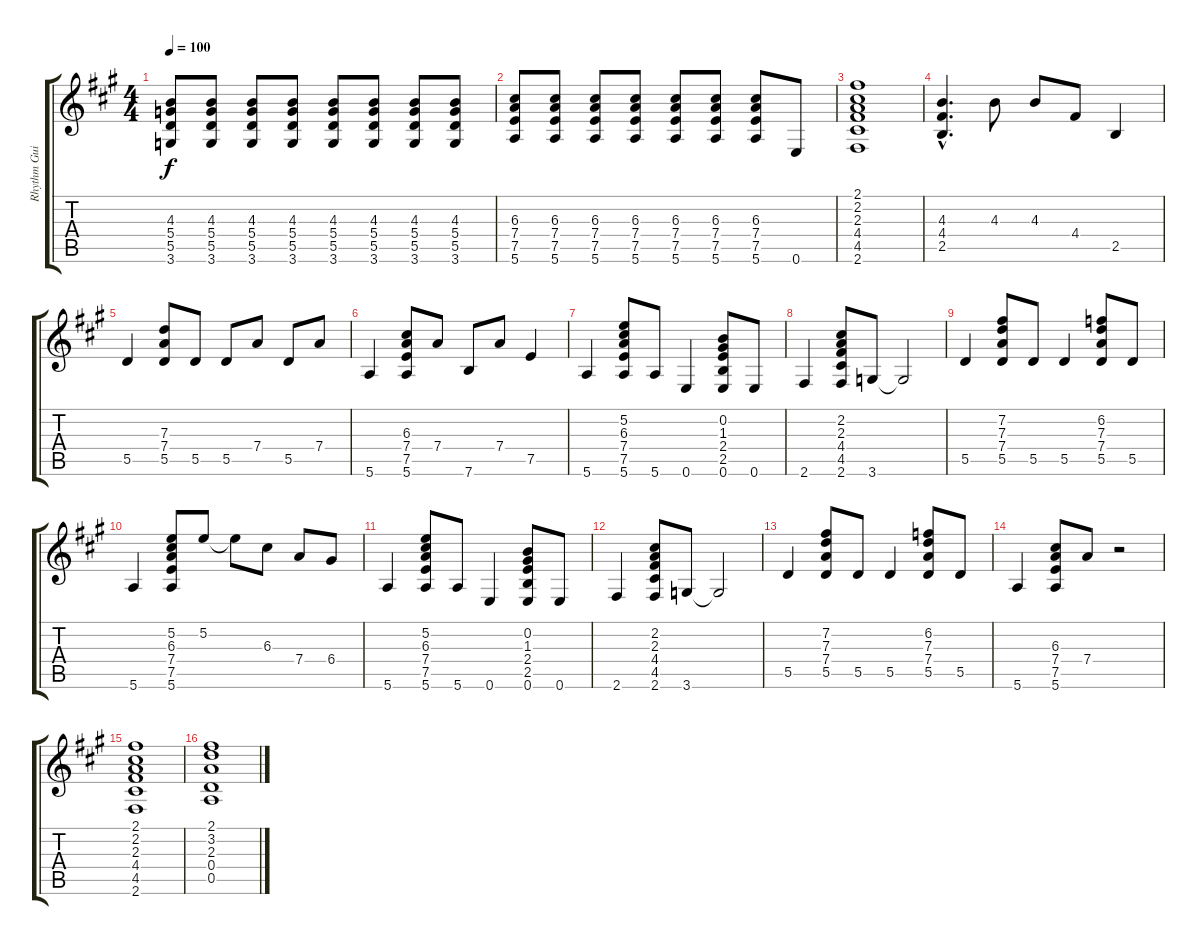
\track ("Rhythm Guitar" "Rhythm Gui") {instrument acousticguitarnylon}
\staff {score tabs}
\tuning (E4 B3 G3 D3 A2 E2) {hide}
\ts (4 4)
\tempo 100
\clef g2
\ks a
(4.3 5.4 5.5 3.6).8{dy f} (4.3 5.4 5.5 3.6).8 (4.3 5.4 5.5 3.6).8 (4.3 5.4 5.5 3.6).8 (4.3 5.4 5.5 3.6).8 (4.3 5.4 5.5 3.6).8 (4.3 5.4 5.5 3.6).8 (4.3 5.4 5.5 3.6).8 |
(6.3 7.4 7.5 5.6).8 (6.3 7.4 7.5 5.6).8 (6.3 7.4 7.5 5.6).8 (6.3 7.4 7.5 5.6).8 (6.3 7.4 7.5 5.6).8 (6.3 7.4 7.5 5.6).8 (6.3 7.4 7.5 5.6).8 0.6.8 |
(2.1 2.2 2.3 4.4 4.5 2.6).1 |
(4.3{hac} 4.4{hac} 2.5{hac}).4{d} 4.3.8 4.3.8 4.4.8 2.5.4 |
5.5.4 (7.3 7.4 5.5).8 5.5.8 5.5.8 7.4.8 5.5.8 7.4.8 |
5.6.4 (6.3 7.4 7.5 5.6).8 7.4.8 7.6.8 7.4.8 7.5.4 |
5.6.4 (5.2 6.3 7.4 7.5 5.6).8 5.6.8 0.6.4 (0.2 1.3 2.4 2.5 0.6).8 0.6.8 |
2.6.4 (2.2 2.3 4.4 4.5 2.6).8 3.6.8 3.6{t}.2 |
5.5.4 (7.2 7.3 7.4 5.5).8 5.5.8 5.5.4 (6.2 7.3 7.4 5.5).8 5.5.8 |
5.6.4 (5.2 6.3 7.4 7.5 5.6).8 5.2.8 5.2{t}.8 6.3.8 7.4.8 6.4.8 |
5.6.4 (5.2 6.3 7.4 7.5 5.6).8 5.6.8 0.6.4 (0.2 1.3 2.4 2.5 0.6).8 0.6.8 |
2.6.4 (2.2 2.3 4.4 4.5 2.6).8 3.6.8 3.6{t}.2 |
5.5.4 (7.2 7.3 7.4 5.5).8 5.5.8 5.5.4 (6.2 7.3 7.4 5.5).8 5.5.8 |
5.6.4 (6.3 7.4 7.5 5.6).8 7.4.8 r.2 |
(2.1 2.2 2.3 4.4 4.5 2.6).1 |
(2.1 3.2 2.3 0.4 0.5).1
